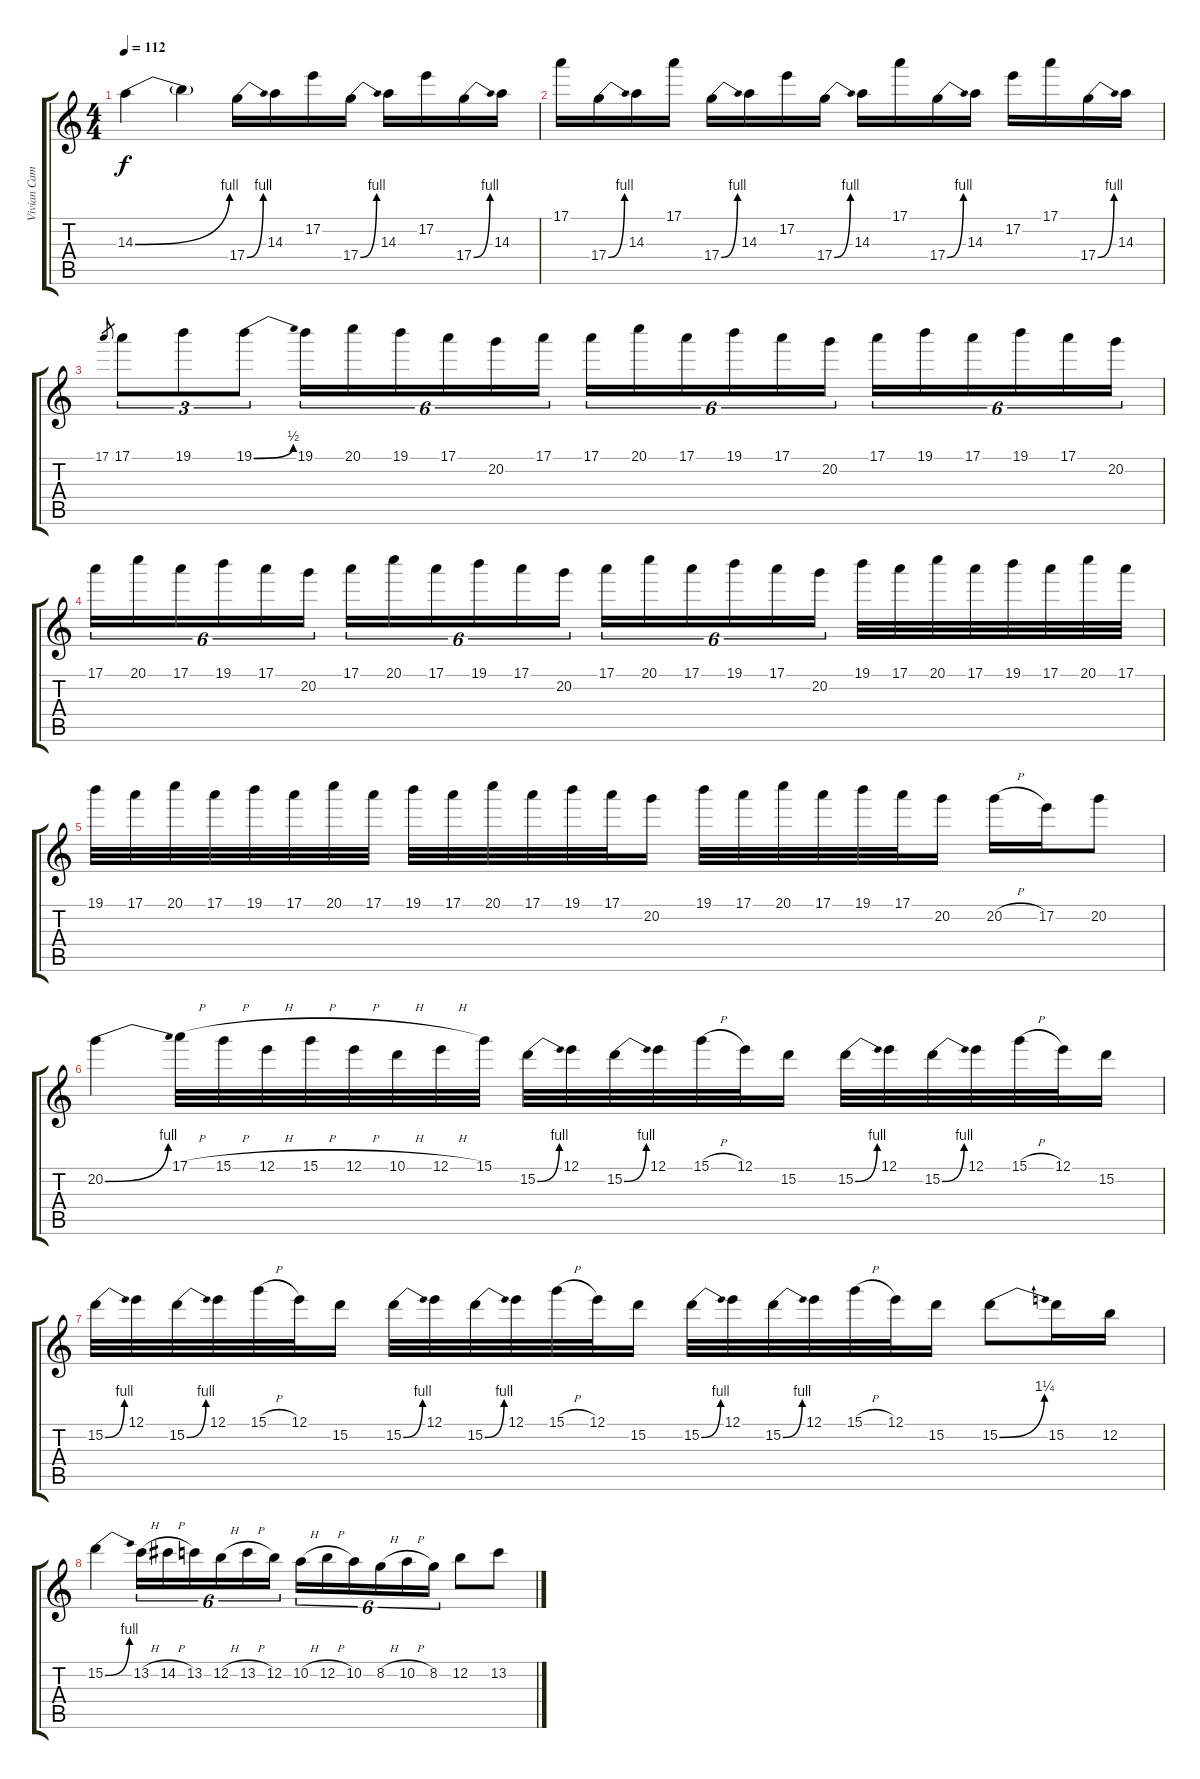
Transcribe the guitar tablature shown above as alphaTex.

\track ("Vivian Campbell" "Vivian Cam") {instrument distortionguitar}
\staff {score tabs}
\tuning (E4 B3 G3 D3 A2 E2) {hide}
\ts (4 4)
\tempo 112
\clef g2
\ks c
14.3{be (bend 0 0 60 4)}.4{dy f} 14.3{t}.4 17.4{be (bend 0 0 60 4)}.16 14.3.16 17.2.16 17.4{be (bend 0 0 60 4)}.16 14.3.16 17.2.16 17.4{be (bend 0 0 60 4)}.16 14.3.16 |
17.1.16 17.4{be (bend 0 0 60 4)}.16 14.3.16 17.1.16 17.4{be (bend 0 0 60 4)}.16 14.3.16 17.2.16 17.4{be (bend 0 0 60 4)}.16 14.3.16 17.1.16 17.4{be (bend 0 0 60 4)}.16 14.3.16 17.2.16 17.1.16 17.4{be (bend 0 0 60 4)}.16 14.3.16 |
17.1.8{gr} 17.1.8{tu (3 2)} 19.1.8{tu (3 2)} 19.1{be (bend 0 0 60 2)}.8{tu (3 2)} 19.1.16{tu (6 4)} 20.1.16{tu (6 4)} 19.1.16{tu (6 4)} 17.1.16{tu (6 4)} 20.2.16{tu (6 4)} 17.1.16{tu (6 4)} 17.1.16{tu (6 4)} 20.1.16{tu (6 4)} 17.1.16{tu (6 4)} 19.1.16{tu (6 4)} 17.1.16{tu (6 4)} 20.2.16{tu (6 4)} 17.1.16{tu (6 4)} 19.1.16{tu (6 4)} 17.1.16{tu (6 4)} 19.1.16{tu (6 4)} 17.1.16{tu (6 4)} 20.2.16{tu (6 4)} |
17.1.16{tu (6 4)} 20.1.16{tu (6 4)} 17.1.16{tu (6 4)} 19.1.16{tu (6 4)} 17.1.16{tu (6 4)} 20.2.16{tu (6 4)} 17.1.16{tu (6 4)} 20.1.16{tu (6 4)} 17.1.16{tu (6 4)} 19.1.16{tu (6 4)} 17.1.16{tu (6 4)} 20.2.16{tu (6 4)} 17.1.16{tu (6 4)} 20.1.16{tu (6 4)} 17.1.16{tu (6 4)} 19.1.16{tu (6 4)} 17.1.16{tu (6 4)} 20.2.16{tu (6 4)} 19.1.32 17.1.32 20.1.32 17.1.32 19.1.32 17.1.32 20.1.32 17.1.32 |
19.1.32 17.1.32 20.1.32 17.1.32 19.1.32 17.1.32 20.1.32 17.1.32 19.1.32 17.1.32 20.1.32 17.1.32 19.1.32 17.1.32 20.2.16 19.1.32 17.1.32 20.1.32 17.1.32 19.1.32 17.1.32 20.2.16 20.2{h}.16 17.2.16 20.2.8 |
20.2{be (bend 0 0 60 4)}.4 17.1{h}.32 15.1{h}.32 12.1{h}.32 15.1{h}.32 12.1{h}.32 10.1{h}.32 12.1{h}.32 15.1.32 15.2{be (bend 0 0 60 4)}.32 12.1.32 15.2{be (bend 0 0 60 4)}.32 12.1.32 15.1{h}.32 12.1.32 15.2.16 15.2{be (bend 0 0 60 4)}.32 12.1.32 15.2{be (bend 0 0 60 4)}.32 12.1.32 15.1{h}.32 12.1.32 15.2.16 |
15.2{be (bend 0 0 60 4)}.32 12.1.32 15.2{be (bend 0 0 60 4)}.32 12.1.32 15.1{h}.32 12.1.32 15.2.16 15.2{be (bend 0 0 60 4)}.32 12.1.32 15.2{be (bend 0 0 60 4)}.32 12.1.32 15.1{h}.32 12.1.32 15.2.16 15.2{be (bend 0 0 60 4)}.32 12.1.32 15.2{be (bend 0 0 60 4)}.32 12.1.32 15.1{h}.32 12.1.32 15.2.16 15.2{be (bend 0 0 60 5)}.8 15.2.16 12.2.16 |
15.2{be (bend 0 0 60 4)}.4 13.2{h}.16{tu (6 4)} 14.2{h}.16{tu (6 4)} 13.2.16{tu (6 4)} 12.2{h}.16{tu (6 4)} 13.2{h}.16{tu (6 4)} 12.2.16{tu (6 4)} 10.2{h}.16{tu (6 4)} 12.2{h}.16{tu (6 4)} 10.2.16{tu (6 4)} 8.2{h}.16{tu (6 4)} 10.2{h}.16{tu (6 4)} 8.2.16{tu (6 4)} 12.2.8 13.2.8
